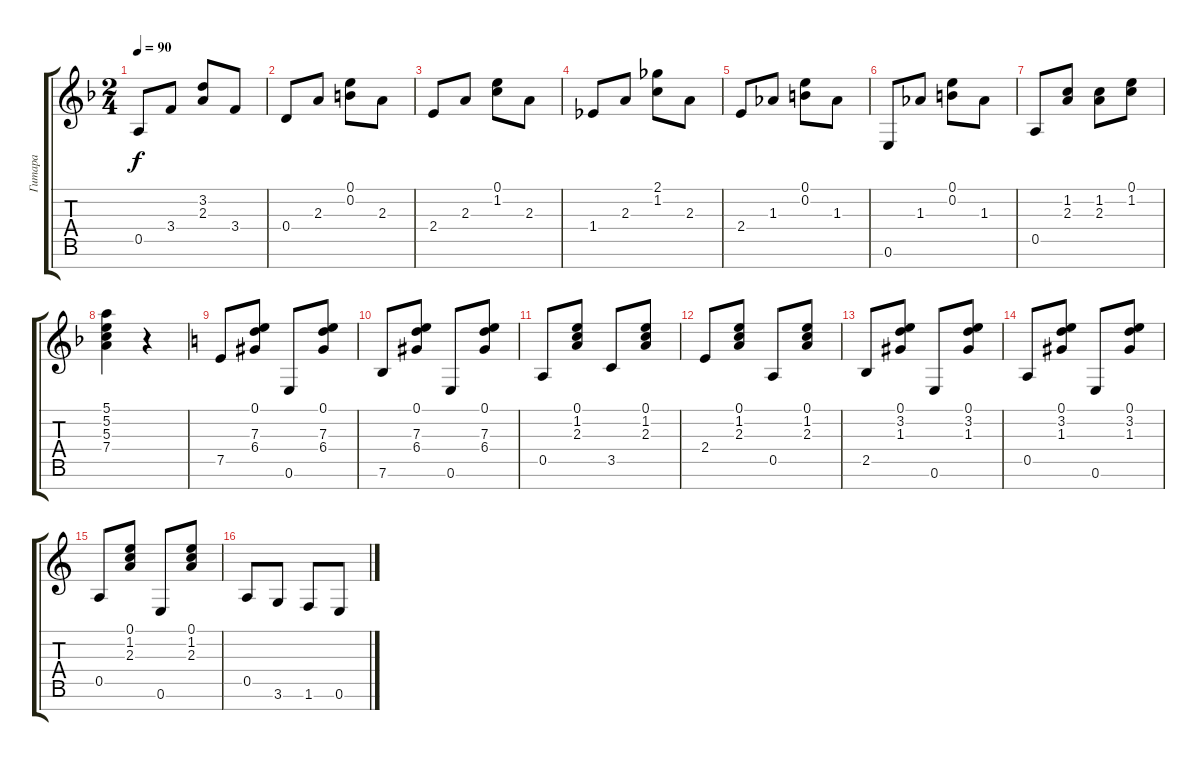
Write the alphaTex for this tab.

\track ("Гитара" "Гитара") {instrument acousticguitarnylon}
\staff {score tabs}
\tuning (E4 B3 G3 D3 A2 E2 B1) {hide}
\ts (2 4)
\tempo 90
\clef g2
\ks f
0.5.8{dy f} 3.4.8 (3.2 2.3).8 3.4.8 |
0.4.8 2.3.8 (0.1 0.2).8 2.3.8 |
2.4.8 2.3.8 (0.1 1.2).8 2.3.8 |
1.4.8 2.3.8 (2.1 1.2).8 2.3.8 |
2.4.8 1.3.8 (0.1 0.2).8 1.3.8 |
0.6.8 1.3.8 (0.1 0.2).8 1.3.8 |
0.5.8 (1.2 2.3).8 (1.2 2.3).8 (0.1 1.2).8 |
(5.1 5.2 5.3 7.4).4 r.4 |
\ks c
7.5.8 (0.1 7.3 6.4).8 0.6.8 (0.1 7.3 6.4).8 |
7.6.8 (0.1 7.3 6.4).8 0.6.8 (0.1 7.3 6.4).8 |
0.5.8 (0.1 1.2 2.3).8 3.5.8 (0.1 1.2 2.3).8 |
2.4.8 (0.1 1.2 2.3).8 0.5.8 (0.1 1.2 2.3).8 |
2.5.8 (0.1 3.2 1.3).8 0.6.8 (0.1 3.2 1.3).8 |
0.5.8 (0.1 3.2 1.3).8 0.6.8 (0.1 3.2 1.3).8 |
0.5.8 (0.1 1.2 2.3).8 0.6.8 (0.1 1.2 2.3).8 |
0.5.8 3.6.8 1.6.8 0.6.8
